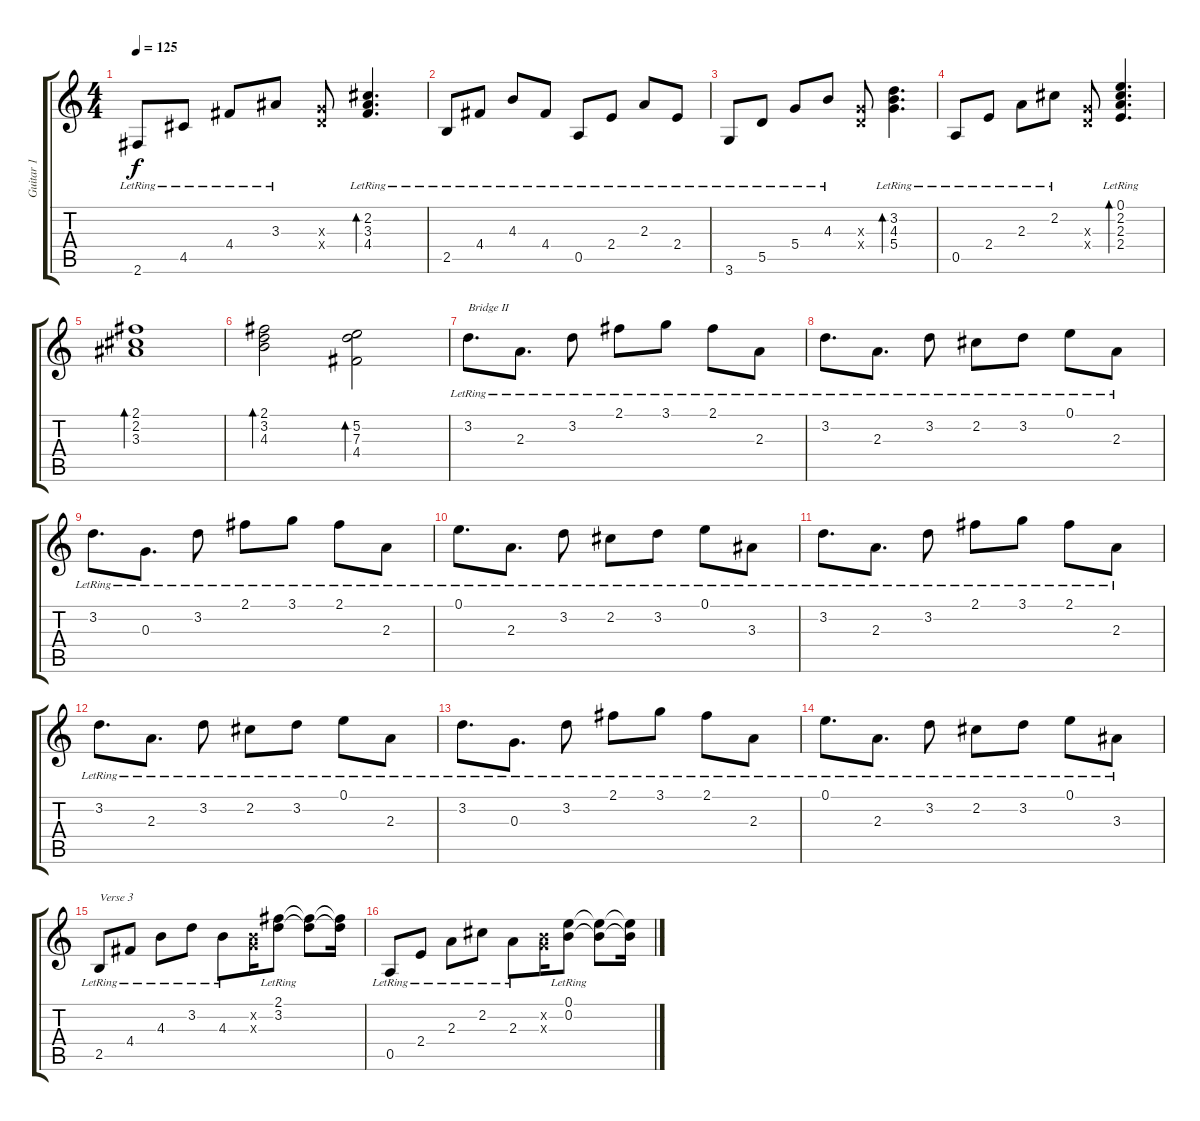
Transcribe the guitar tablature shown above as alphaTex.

\track ("Guitar 1" "Guitar 1") {instrument electricguitarclean}
\staff {score tabs}
\tuning (E4 B3 G3 D3 A2 E2) {hide}
\ts (4 4)
\tempo 125
\clef g2
\ks c
2.6{lr}.8{dy f} 4.5{lr}.8 4.4{lr}.8 3.3{lr}.8 (0.3{x} 0.4{x}).8 (2.2{lr} 3.3{lr} 4.4{lr}).4{d bd 120} |
2.5{lr}.8 4.4{lr}.8 4.3{lr}.8 4.4{lr}.8 0.5{lr}.8 2.4{lr}.8 2.3{lr}.8 2.4{lr}.8 |
3.6{lr}.8 5.5{lr}.8 5.4{lr}.8 4.3{lr}.8 (0.3{x} 0.4{x}).8 (3.2{lr} 4.3{lr} 5.4{lr}).4{d bd 120} |
0.5{lr}.8 2.4{lr}.8 2.3{lr}.8 2.2{lr}.8 (0.3{x} 0.4{x}).8 (0.1{lr} 2.2{lr} 2.3{lr} 2.4{lr}).4{d bd 120} |
(2.1 2.2 3.3).1{bd 240} |
(2.1 3.2 4.3).2{bd 240} (5.2 7.3 4.4).2{bd 240} |
3.2{lr}.8{d txt "Bridge II" instrument electricguitarclean} 2.3{lr}.8{d} 3.2{lr}.8 2.1{lr}.8 3.1{lr}.8 2.1{lr}.8 2.3{lr}.8 |
3.2{lr}.8{d} 2.3{lr}.8{d} 3.2{lr}.8 2.2{lr}.8 3.2{lr}.8 0.1{lr}.8 2.3{lr}.8 |
3.2{lr}.8{d} 0.3{lr}.8{d} 3.2{lr}.8 2.1{lr}.8 3.1{lr}.8 2.1{lr}.8 2.3{lr}.8 |
0.1{lr}.8{d} 2.3{lr}.8{d} 3.2{lr}.8 2.2{lr}.8 3.2{lr}.8 0.1{lr}.8 3.3{lr}.8 |
3.2{lr}.8{d} 2.3{lr}.8{d} 3.2{lr}.8 2.1{lr}.8 3.1{lr}.8 2.1{lr}.8 2.3{lr}.8 |
3.2{lr}.8{d} 2.3{lr}.8{d} 3.2{lr}.8 2.2{lr}.8 3.2{lr}.8 0.1{lr}.8 2.3{lr}.8 |
3.2{lr}.8{d} 0.3{lr}.8{d} 3.2{lr}.8 2.1{lr}.8 3.1{lr}.8 2.1{lr}.8 2.3{lr}.8 |
0.1{lr}.8{d} 2.3{lr}.8{d} 3.2{lr}.8 2.2{lr}.8 3.2{lr}.8 0.1{lr}.8 3.3{lr}.8 |
2.5{lr}.8{txt "Verse 3"} 4.4{lr}.8 4.3{lr}.8 3.2{lr}.8 4.3{lr}.8 (0.2{x} 0.3{x}).16 (2.1{lr} 3.2{lr}).8 (2.1{t} 3.2{t}).8 (2.1{t} 3.2{t}).16 |
0.5{lr}.8 2.4{lr}.8 2.3{lr}.8 2.2{lr}.8 2.3{lr}.8 (0.2{x} 0.3{x}).16 (0.1{lr} 0.2{lr}).8 (0.1{t} 0.2{t}).8 (0.1{t} 0.2{t}).16
